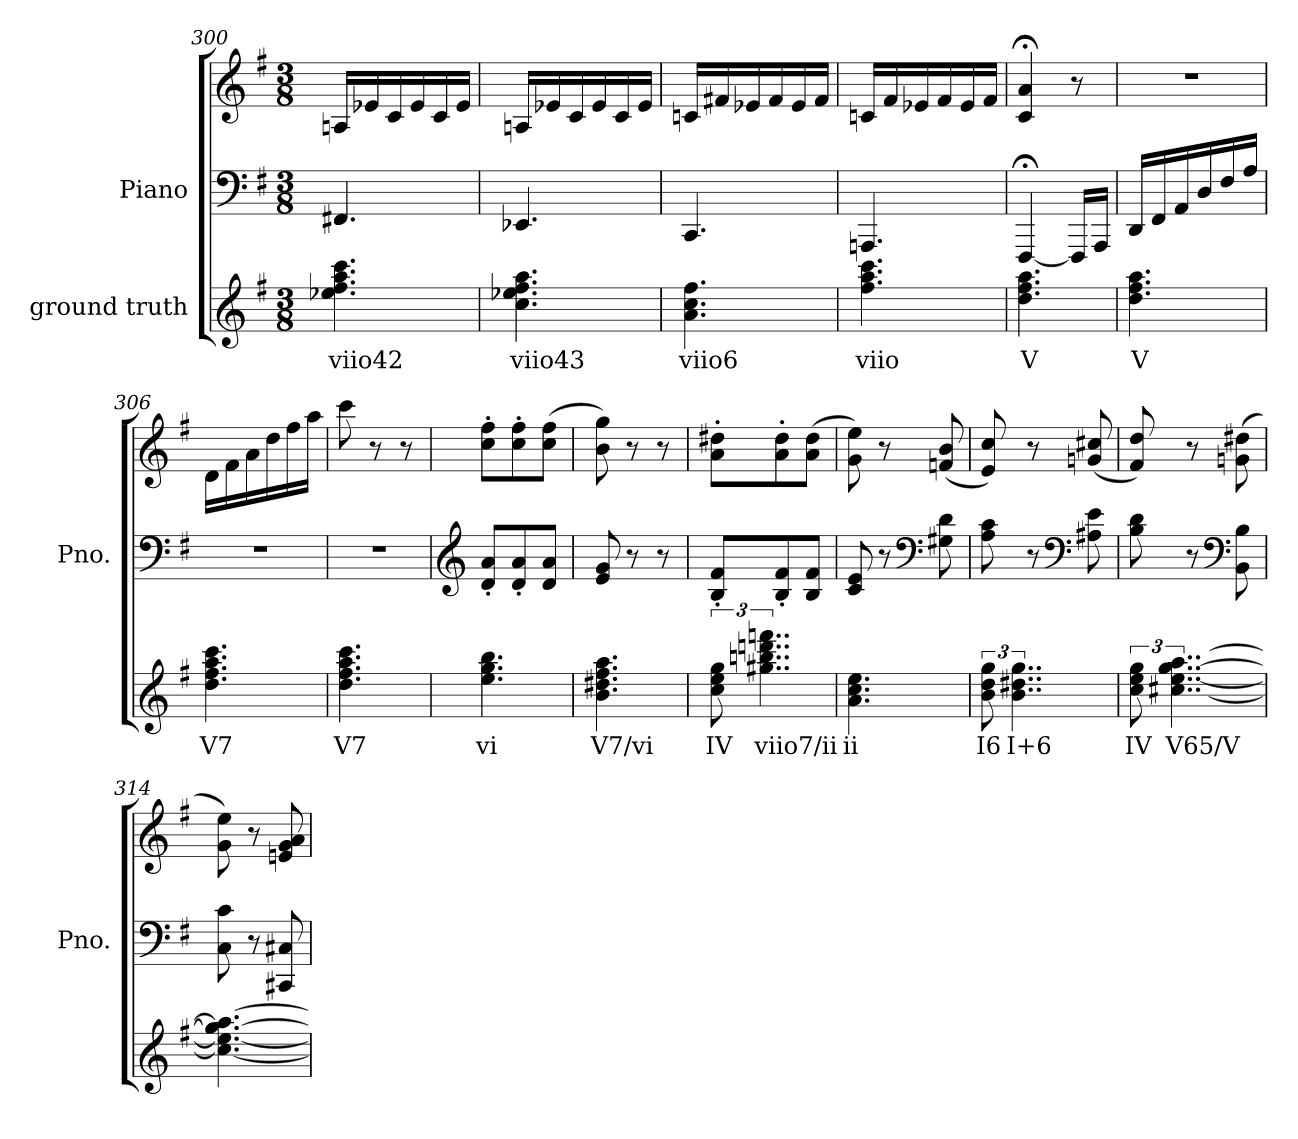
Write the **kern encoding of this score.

**kern	**text	**kern	**kern
*part2	*part2	*part1	*part1
*staff3	*staff3	*staff2	*staff1
*I"ground truth	*	*I"Piano	*
*	*	*I'Pno.	*
*	*	*clefF4	*clefG2
*k[f#]	*	*k[f#]	*k[f#]
*G:	*	*G:	*G:
*M3/8	*	*M3/8	*M3/8
=300	=300	=300	=300
4.ee-X 4.ff# 4.aa 4.ccc	viio42	4.FF#X/	16An/LL
.	.	.	16e-X/
.	.	.	16c/
.	.	.	16e-/
.	.	.	16c/
.	.	.	16e-/JJ
=301	=301	=301	=301
4.cc 4.ee-X 4.ff# 4.aa	viio43	4.EE-X/	16An/LL
.	.	.	16e-X/
.	.	.	16c/
.	.	.	16e-/
.	.	.	16c/
.	.	.	16e-/JJ
=302	=302	=302	=302
4.a 4.cc 4.ff#	viio6	4.CC/	16cn/LL
.	.	.	16f#X/
.	.	.	16e-X/
.	.	.	16f#/
.	.	.	16e-/
.	.	.	16f#/JJ
!!LO:LB:g=z
=303	=303	=303	=303
4.ff# 4.aa 4.ccc	viio	4.AAAn/	16cn/LL
.	.	.	16f#/
.	.	.	16e-X/
.	.	.	16f#/
.	.	.	16e-/
.	.	.	16f#/JJ
=304	=304	=304	=304
4.dd 4.ff# 4.aa	V	[4FFF#;</	4c/;< 4a/;<
.	.	16FFF#/LL]	8r
.	.	16AAA/JJ	.
=305	=305	=305	=305
4.dd 4.ff# 4.aa	V	16DD/LL	4.r
.	.	16FF#/	.
.	.	16AA/	.
.	.	16D/	.
.	.	16F#/	.
.	.	16A/JJ	.
=306	=306	=306	=306
4.dd 4.ff# 4.aa 4.ccc	V7	4.r	16d\LL
.	.	.	16f#\
.	.	.	16a\
.	.	.	16dd\
.	.	.	16ff#\
.	.	.	16aa\JJ
=307	=307	=307	=307
4.dd 4.ff# 4.aa 4.ccc	V7	4.r	8ccc\
.	.	.	8r
.	.	.	8r
=308	=308	=308	=308
*	*	*clefG2	*
4.ee 4.gg 4.bb	vi	8d/' 8a/'L	8cc\' 8ff#\'L
.	.	8d/' 8a/'	8cc\' 8ff#\'
.	.	8d/ 8a/J	(>8cc\ 8ff#\J
=309	=309	=309	=309
4.b 4.dd#X 4.ff# 4.aa	V7/vi	8e/ 8g/	8b\ 8gg\)
.	.	8r	8r
.	.	8r	8r
=310	=310	=310	=310
12cc 12ee 12gg	IV	8B/' 8f#/'L	8a\' 8dd#X\'L
6..gg#X 6..bbn 6..dddn 6..fffn	viio7/ii	.	.
.	.	8B/' 8f#/'	8a\' 8dd#\'
.	.	8B/ 8f#/J	(>8a\ 8dd#\J
=311	=311	=311	=311
4.a 4.cc 4.ee	ii	8c/ 8e/	8g\ 8ee\)
.	.	8r	8r
*	*	*clefF4	*
.	.	8G#X\ 8d\	(<8fn/ 8b/
!!LO:LB:g=z
=312	=312	=312	=312
12b 12dd 12gg	I6	8A\ 8c\	8e/ 8cc/)
6..b 6..dd#X 6..gg	I+6	.	.
.	.	8r	8r
*	*	*clefF4	*
.	.	8A#X\ 8e\	(<8gn/ 8cc#X/
=313	=313	=313	=313
12cc 12ee 12gg	IV	8B\ 8d\	8f#/ 8dd/)
[6..cc#X [6..ee [6..gg [6..aa	V65/V	.	.
.	.	8r	8r
*	*	*clefF4	*
.	.	8BB\ 8B\	(>8gn\ 8dd#X\
=314	=314	=314	=314
4.cc#_ 4.ee_ 4.gg_ 4.aa_	.	8C\ 8c\	8g\ 8ee\)
.	.	8r	8r
.	.	8CC#X/ 8C#X/	8en/ 8g/ 8a/
=	=	=	=
*-	*-	*-	*-
